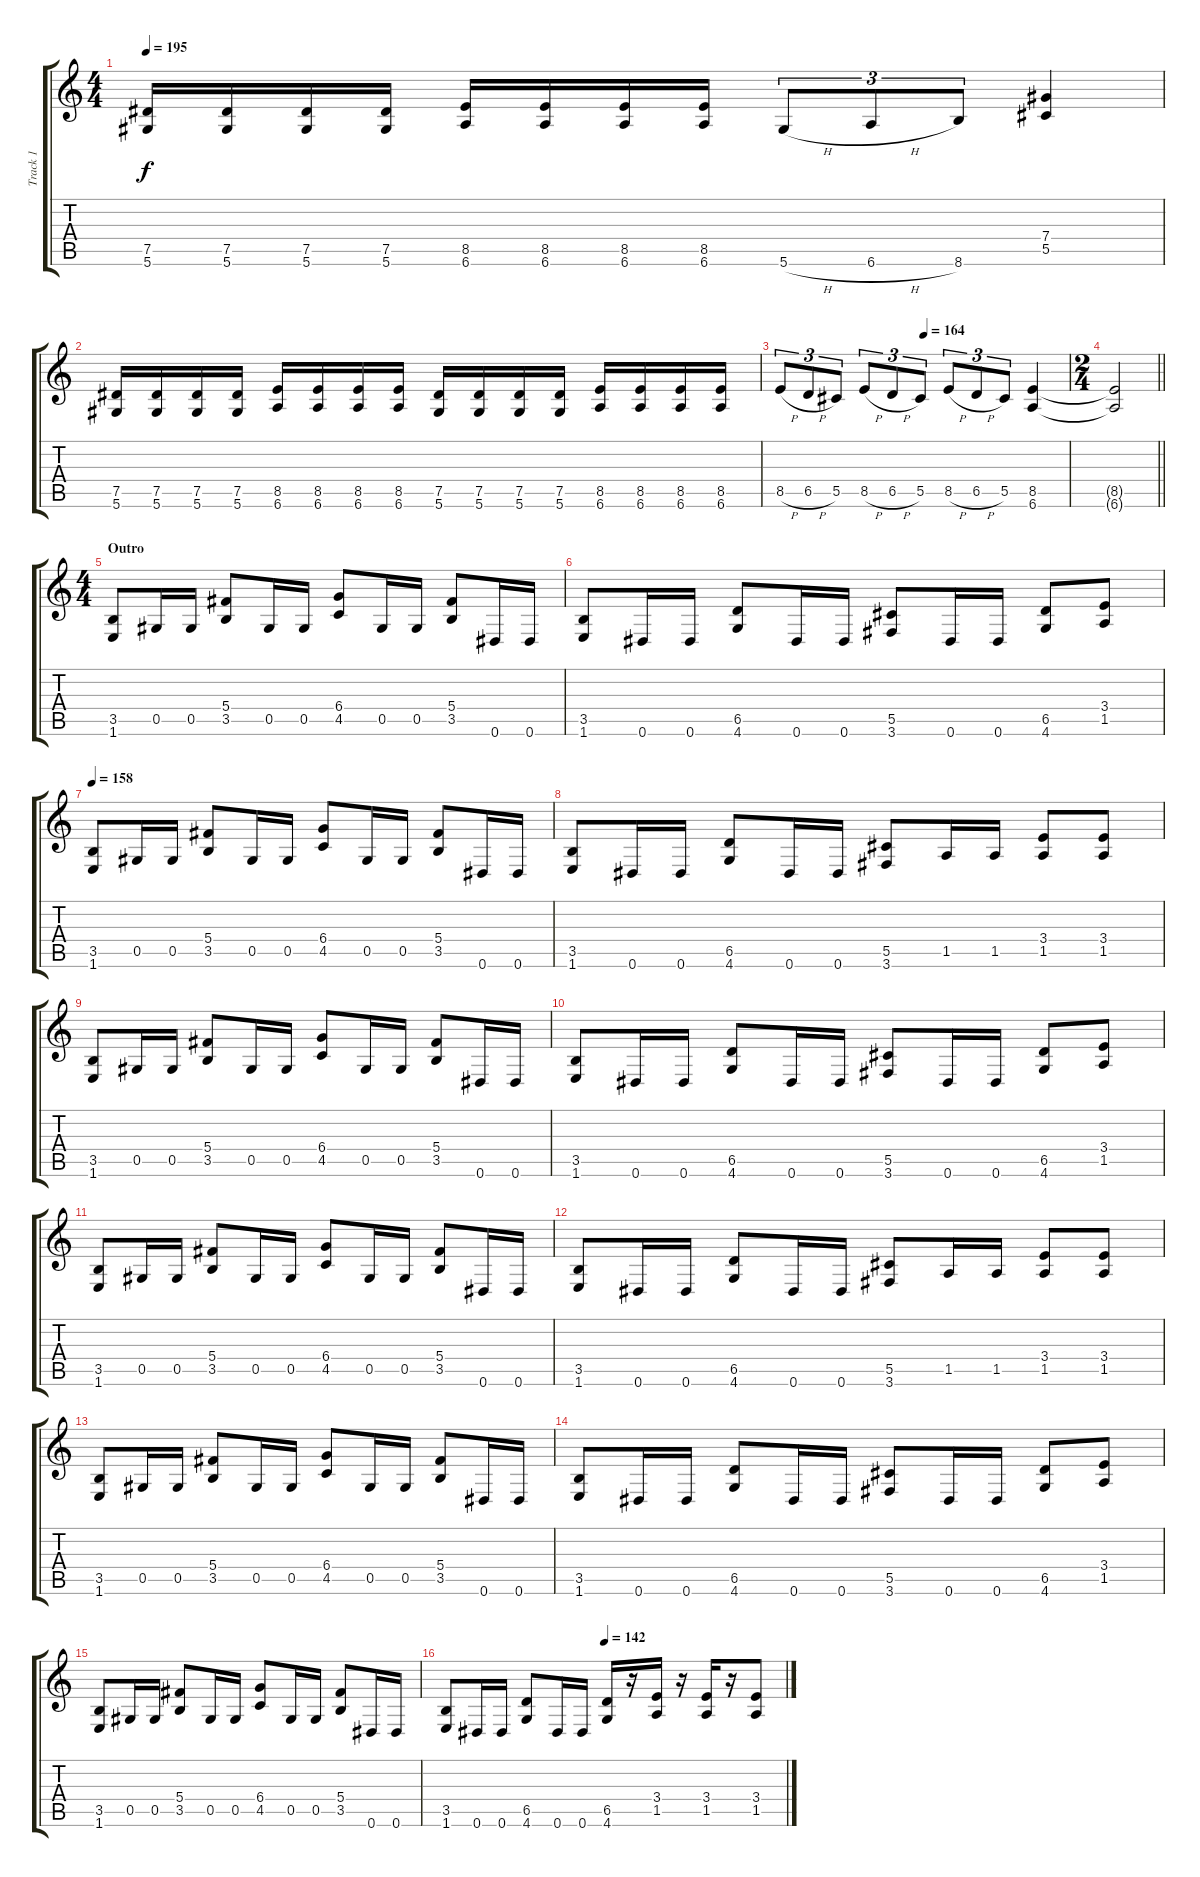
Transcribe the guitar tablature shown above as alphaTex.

\track ("Track 1" "Track 1") {instrument distortionguitar}
\staff {score tabs}
\tuning (Eb4 Bb3 Gb3 Db3 Ab2 Eb2) {hide}
\ts (4 4)
\tempo 195
\clef g2
\ks c
(7.5 5.6).16{dy f} (7.5 5.6).16 (7.5 5.6).16 (7.5 5.6).16 (8.5 6.6).16 (8.5 6.6).16 (8.5 6.6).16 (8.5 6.6).16 5.6{h}.8{tu (3 2)} 6.6{h}.8{tu (3 2)} 8.6.8{tu (3 2)} (7.4 5.5).4 |
(7.5 5.6).16 (7.5 5.6).16 (7.5 5.6).16 (7.5 5.6).16 (8.5 6.6).16 (8.5 6.6).16 (8.5 6.6).16 (8.5 6.6).16 (7.5 5.6).16 (7.5 5.6).16 (7.5 5.6).16 (7.5 5.6).16 (8.5 6.6).16 (8.5 6.6).16 (8.5 6.6).16 (8.5 6.6).16 |
\tempo (164 0.5)
8.5{h}.8{tu (3 2)} 6.5{h}.8{tu (3 2)} 5.5.8{tu (3 2)} 8.5{h}.8{tu (3 2)} 6.5{h}.8{tu (3 2)} 5.5.8{tu (3 2)} 8.5{h}.8{tu (3 2)} 6.5{h}.8{tu (3 2)} 5.5.8{tu (3 2)} (8.5 6.6).4 |
\ts (2 4)
\barLineRight lightlight
(8.5{t} 6.6{t}).2 |
\ts (4 4)
\section ("" "Outro")
(3.5 1.6).8 0.5.16 0.5.16 (5.4 3.5).8 0.5.16 0.5.16 (6.4 4.5).8 0.5.16 0.5.16 (5.4 3.5).8 0.6.16 0.6.16 |
(3.5 1.6).8 0.6.16 0.6.16 (6.5 4.6).8 0.6.16 0.6.16 (5.5 3.6).8 0.6.16 0.6.16 (6.5 4.6).8 (3.4 1.5).8 |
\tempo 158
(3.5 1.6).8 0.5.16 0.5.16 (5.4 3.5).8 0.5.16 0.5.16 (6.4 4.5).8 0.5.16 0.5.16 (5.4 3.5).8 0.6.16 0.6.16 |
(3.5 1.6).8 0.6.16 0.6.16 (6.5 4.6).8 0.6.16 0.6.16 (5.5 3.6).8 1.5.16 1.5.16 (3.4 1.5).8 (3.4 1.5).8 |
(3.5 1.6).8 0.5.16 0.5.16 (5.4 3.5).8 0.5.16 0.5.16 (6.4 4.5).8 0.5.16 0.5.16 (5.4 3.5).8 0.6.16 0.6.16 |
(3.5 1.6).8 0.6.16 0.6.16 (6.5 4.6).8 0.6.16 0.6.16 (5.5 3.6).8 0.6.16 0.6.16 (6.5 4.6).8 (3.4 1.5).8 |
(3.5 1.6).8 0.5.16 0.5.16 (5.4 3.5).8 0.5.16 0.5.16 (6.4 4.5).8 0.5.16 0.5.16 (5.4 3.5).8 0.6.16 0.6.16 |
(3.5 1.6).8 0.6.16 0.6.16 (6.5 4.6).8 0.6.16 0.6.16 (5.5 3.6).8 1.5.16 1.5.16 (3.4 1.5).8 (3.4 1.5).8 |
(3.5 1.6).8 0.5.16 0.5.16 (5.4 3.5).8 0.5.16 0.5.16 (6.4 4.5).8 0.5.16 0.5.16 (5.4 3.5).8 0.6.16 0.6.16 |
(3.5 1.6).8 0.6.16 0.6.16 (6.5 4.6).8 0.6.16 0.6.16 (5.5 3.6).8 0.6.16 0.6.16 (6.5 4.6).8 (3.4 1.5).8 |
(3.5 1.6).8 0.5.16 0.5.16 (5.4 3.5).8 0.5.16 0.5.16 (6.4 4.5).8 0.5.16 0.5.16 (5.4 3.5).8 0.6.16 0.6.16 |
\tempo (142 0.46875)
(3.5 1.6).8 0.6.16 0.6.16 (6.5 4.6).8 0.6.16 0.6.16 (6.5 4.6).16 r.16 (3.4 1.5).16 r.16 (3.4 1.5).16 r.16 (3.4 1.5).8
